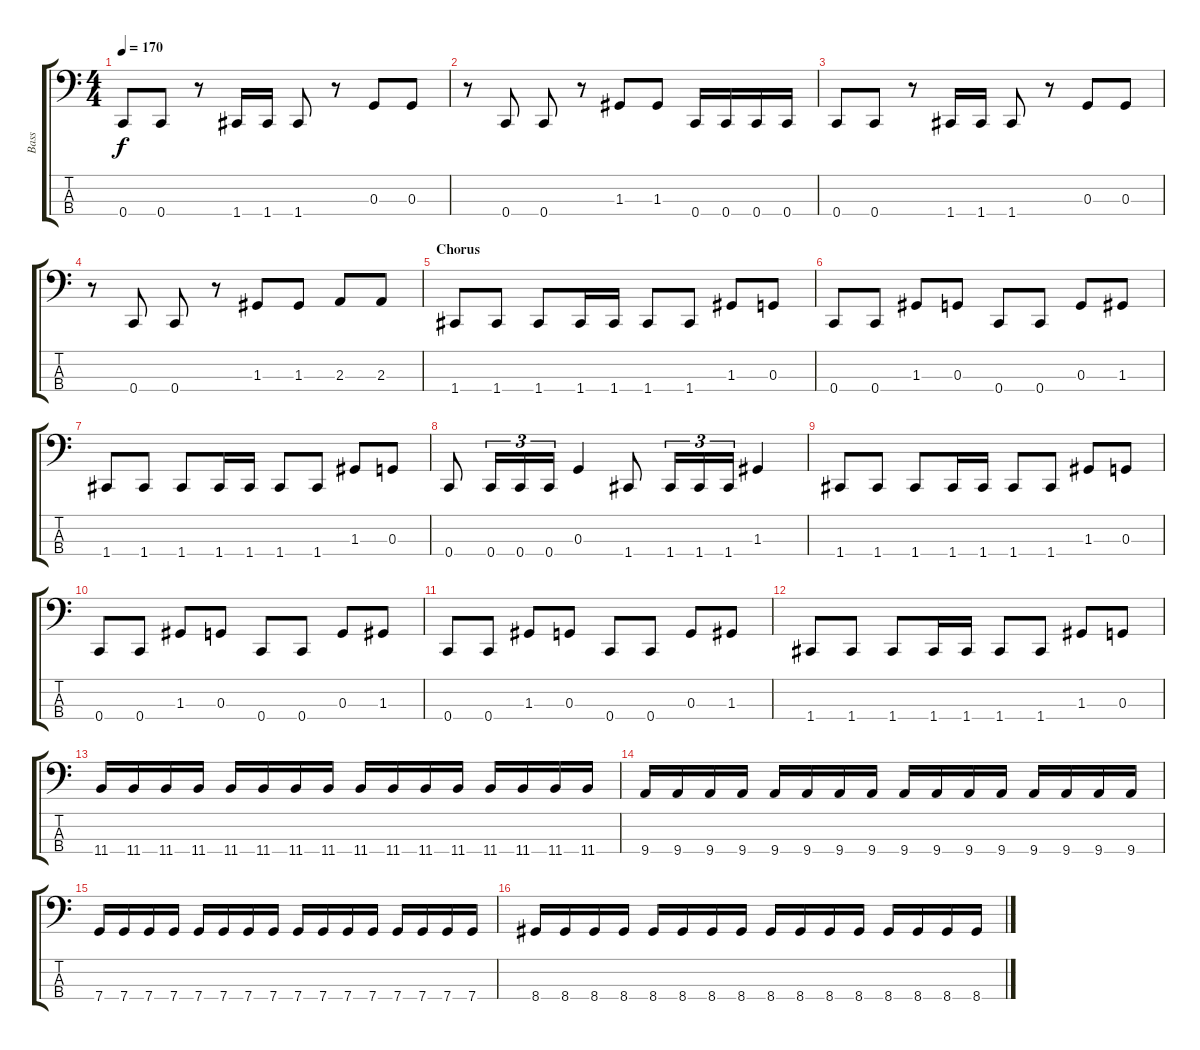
\track ("Bass" "Bass") {instrument electricbasspick}
\staff {score tabs}
\tuning (F2 C2 G1 C1) {hide}
\ts (4 4)
\tempo 170
\clef f4
\ks c
0.4.8{dy f} 0.4.8 r.8 1.4.16 1.4.16 1.4.8 r.8 0.3.8 0.3.8 |
r.8 0.4.8 0.4.8 r.8 1.3.8 1.3.8 0.4.16 0.4.16 0.4.16 0.4.16 |
0.4.8 0.4.8 r.8 1.4.16 1.4.16 1.4.8 r.8 0.3.8 0.3.8 |
r.8 0.4.8 0.4.8 r.8 1.3.8 1.3.8 2.3.8 2.3.8 |
\section ("" "Chorus")
1.4.8 1.4.8 1.4.8 1.4.16 1.4.16 1.4.8 1.4.8 1.3.8 0.3.8 |
0.4.8 0.4.8 1.3.8 0.3.8 0.4.8 0.4.8 0.3.8 1.3.8 |
1.4.8 1.4.8 1.4.8 1.4.16 1.4.16 1.4.8 1.4.8 1.3.8 0.3.8 |
0.4.8 0.4.16{tu (3 2)} 0.4.16{tu (3 2)} 0.4.16{tu (3 2)} 0.3.4 1.4.8 1.4.16{tu (3 2)} 1.4.16{tu (3 2)} 1.4.16{tu (3 2)} 1.3.4 |
1.4.8 1.4.8 1.4.8 1.4.16 1.4.16 1.4.8 1.4.8 1.3.8 0.3.8 |
0.4.8 0.4.8 1.3.8 0.3.8 0.4.8 0.4.8 0.3.8 1.3.8 |
0.4.8 0.4.8 1.3.8 0.3.8 0.4.8 0.4.8 0.3.8 1.3.8 |
1.4.8 1.4.8 1.4.8 1.4.16 1.4.16 1.4.8 1.4.8 1.3.8 0.3.8 |
11.4.16 11.4.16 11.4.16 11.4.16 11.4.16 11.4.16 11.4.16 11.4.16 11.4.16 11.4.16 11.4.16 11.4.16 11.4.16 11.4.16 11.4.16 11.4.16 |
9.4.16 9.4.16 9.4.16 9.4.16 9.4.16 9.4.16 9.4.16 9.4.16 9.4.16 9.4.16 9.4.16 9.4.16 9.4.16 9.4.16 9.4.16 9.4.16 |
7.4.16 7.4.16 7.4.16 7.4.16 7.4.16 7.4.16 7.4.16 7.4.16 7.4.16 7.4.16 7.4.16 7.4.16 7.4.16 7.4.16 7.4.16 7.4.16 |
8.4.16 8.4.16 8.4.16 8.4.16 8.4.16 8.4.16 8.4.16 8.4.16 8.4.16 8.4.16 8.4.16 8.4.16 8.4.16 8.4.16 8.4.16 8.4.16
